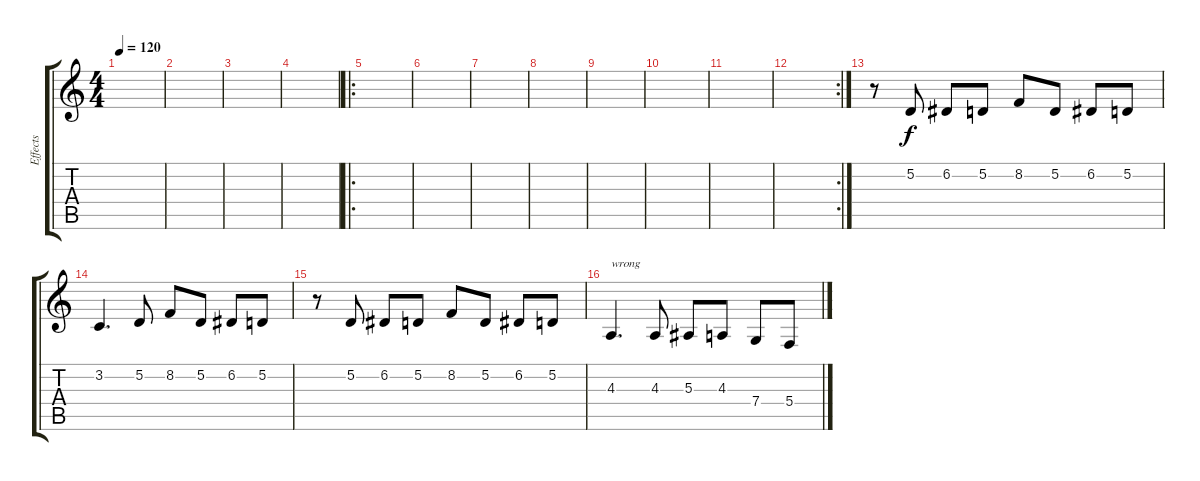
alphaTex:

\track ("Effects" "Effects") {instrument pad4choir}
\staff {score tabs}
\tuning (D4 A3 F3 C3 G2 D2) {hide}
\ts (4 4)
\tempo 120
\clef g2
\ks c
|
|
|
|
\ro
|
|
|
|
|
|
|
\rc 2
|
r.8{instrument pad2warm} 5.2.8 6.2.8 5.2.8 8.2.8 5.2.8 6.2.8 5.2.8 |
3.2.4{d} 5.2.8 8.2.8 5.2.8 6.2.8 5.2.8 |
r.8 5.2.8 6.2.8 5.2.8 8.2.8 5.2.8 6.2.8 5.2.8 |
4.3.4{d txt "wrong"} 4.3.8 5.3.8 4.3.8 7.4.8 5.4.8
